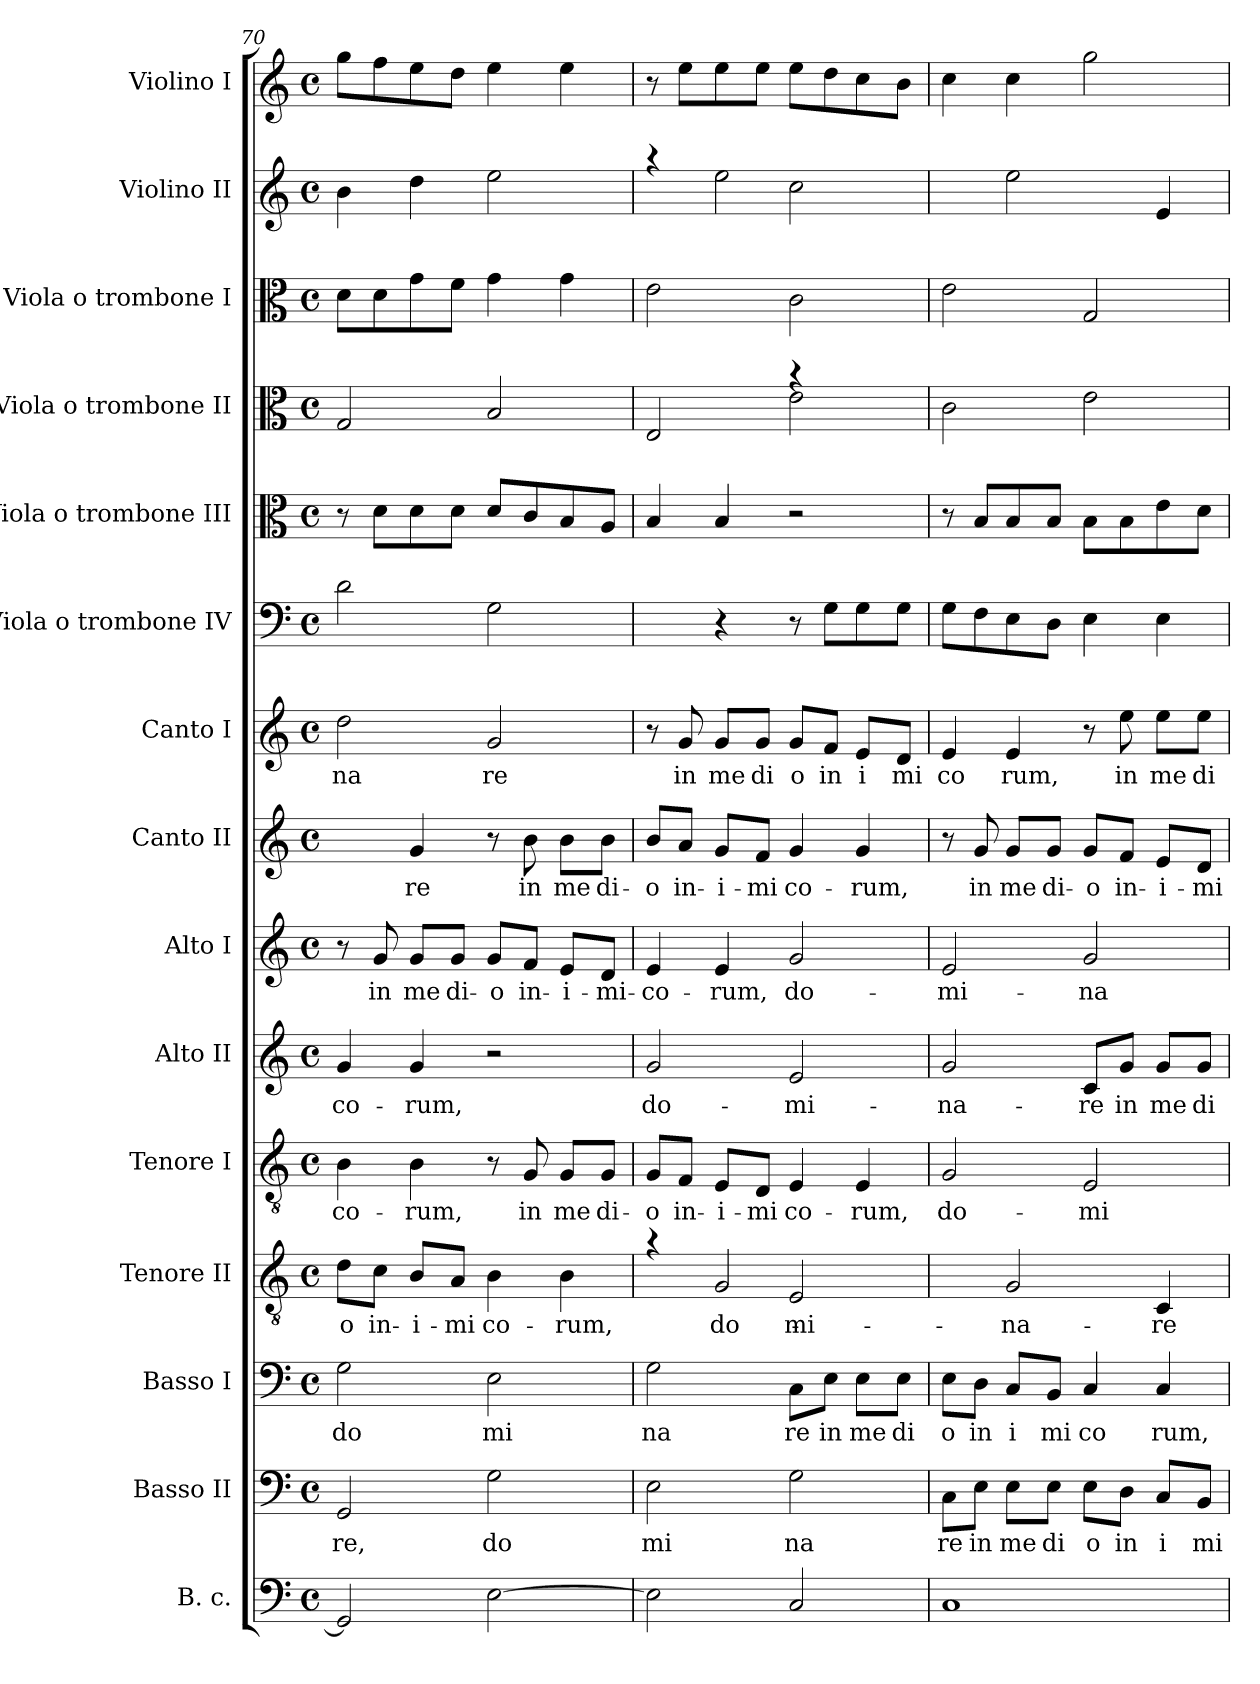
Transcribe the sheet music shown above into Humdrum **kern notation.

**kern	**kern	**text	**kern	**text	**kern	**text	**kern	**text	**kern	**text	**kern	**text	**kern	**text	**kern	**text	**kern	**kern	**kern	**kern	**kern	**kern
*part15	*part14	*part14	*part13	*part13	*part12	*part12	*part11	*part11	*part10	*part10	*part9	*part9	*part8	*part8	*part7	*part7	*part6	*part5	*part4	*part3	*part2	*part1
*staff15	*staff14	*staff14	*staff13	*staff13	*staff12	*staff12	*staff11	*staff11	*staff10	*staff10	*staff9	*staff9	*staff8	*staff8	*staff7	*staff7	*staff6	*staff5	*staff4	*staff3	*staff2	*staff1
*I"B. c.	*I"Basso II	*	*I"Basso I	*	*I"Tenore II	*	*I"Tenore I	*	*I"Alto II	*	*I"Alto I	*	*I"Canto II	*	*I"Canto I	*	*I"Viola o trombone IV	*I"Viola o trombone III	*I"Viola o trombone II	*I"Viola o trombone I	*I"Violino II	*I"Violino I
*	*	*	*	*	*	*	*	*	*	*	*	*	*	*	*	*	*I'Vla	*I'Vla	*I'Vla	*I'Vla	*I'Vln	*I'Vln
!!LO:PB:g=z
*clefF4	*clefF4	*	*clefF4	*	*clefGv2	*	*clefGv2	*	*clefG2	*	*clefG2	*	*clefG2	*	*clefG2	*	*clefF4	*clefC3	*clefC3	*clefC3	*clefG2	*clefG2
*k[]	*k[]	*	*k[]	*	*k[]	*	*k[]	*	*k[]	*	*k[]	*	*k[]	*	*k[]	*	*k[]	*k[]	*k[]	*k[]	*k[]	*k[]
*M4/4	*M4/4	*	*M4/4	*	*M4/4	*	*M4/4	*	*M4/4	*	*M4/4	*	*M4/4	*	*M4/4	*	*M4/4	*M4/4	*M4/4	*M4/4	*M4/4	*M4/4
*met(c)	*met(c)	*	*met(c)	*	*met(c)	*	*met(c)	*	*met(c)	*	*met(c)	*	*met(c)	*	*met(c)	*	*met(c)	*met(c)	*met(c)	*met(c)	*met(c)	*met(c)
=70	=70	=70	=70	=70	=70	=70	=70	=70	=70	=70	=70	=70	=70	=70	=70	=70	=70	=70	=70	=70	=70	=70
!	!	!LO:LY:b	!	!LO:LY:b	!	!LO:LY:b	!	!LO:LY:b	!	!LO:LY:b	!	!	!	!	!	!LO:LY:b	!	!	!	!	!	!
2GG/]	2GG/	re,	2G\	do	8d\L	o	4B\	co-	4g/	-co-	8r	.	4ryy	.	2dd\	-na	2d\	8r	2G/	8d\L	4b\	8gg\L
!	!	!	!	!	!	!LO:LY:b	!	!	!	!	!	!LO:LY:b	!	!	!	!	!	!	!	!	!	!
.	.	.	.	.	8c\J	in-	.	.	.	.	8g/	in	.	.	.	.	.	8d\L	.	8d\	.	8ff\
!	!	!	!	!	!	!LO:LY:b	!	!LO:LY:b	!	!LO:LY:b	!	!LO:LY:b	!	!LO:LY:b	!	!	!	!	!	!	!	!
.	.	.	.	.	8B/L	-i-	4B\	-rum,	4g/	-rum,	8g/L	me	4g/	-re	.	.	.	8d\	.	8g\	4dd\	8ee\
!	!	!	!	!	!	!LO:LY:b	!	!	!	!	!	!LO:LY:b	!	!	!	!	!	!	!	!	!	!
.	.	.	.	.	8A/J	-mi	.	.	.	.	8g/J	di-	.	.	.	.	.	8d\J	.	8f\J	.	8dd\J
!	!	!LO:LY:b	!	!LO:LY:b	!	!LO:LY:b	!	!	!	!	!	!LO:LY:b	!	!	!	!LO:LY:b	!	!	!	!	!	!
[>2E\	2G\	do	2E\	mi	4B\	co-	8r	.	2r	.	8g/L	-o	8r	.	2g/	re	2G\	8d/L	2B/	4g\	2ee\	4ee\
!	!	!	!	!	!	!	!	!LO:LY:b	!	!	!	!LO:LY:b	!	!LO:LY:b	!	!	!	!	!	!	!	!
.	.	.	.	.	.	.	8G/	in	.	.	8f/J	in-	8b\	in	.	.	.	8c/	.	.	.	.
!	!	!	!	!	!	!LO:LY:b	!	!LO:LY:b	!	!	!	!LO:LY:b	!	!LO:LY:b	!	!	!	!	!	!	!	!
.	.	.	.	.	4B\	-rum,	8G/L	me	.	.	8e/L	-i-	8b\L	me	.	.	.	8B/	.	4g\	.	4ee\
!	!	!	!	!	!	!	!	!LO:LY:b	!	!	!	!LO:LY:b	!	!LO:LY:b	!	!	!	!	!	!	!	!
.	.	.	.	.	.	.	8G/J	di-	.	.	8d/J	-mi-	8b\J	di-	.	.	.	8A/J	.	.	.	.
=71	=71	=71	=71	=71	=71	=71	=71	=71	=71	=71	=71	=71	=71	=71	=71	=71	=71	=71	=71	=71	=71	=71
!	!	!LO:LY:b	!	!LO:LY:b	!	!	!	!LO:LY:b	!	!LO:LY:b	!	!LO:LY:b	!	!LO:LY:b	!	!	!	!	!	!	!	!
*	*	*	*	*	*^	*	*	*	*	*	*	*	*	*	*	*	*	*	*^	*	*^	*
2E\]	2E\	mi	2G\	na	4ra	2ryy	.	8G/L	-o	2g/	do-	4e/	-co-	8b/L	-o	8r	.	4ryy	4B/	2E/	2ryy	2e\	4raa	2ryy	8r
!	!	!	!	!	!	!	!	!	!LO:LY:b	!	!	!	!	!	!LO:LY:b	!	!LO:LY:b	!	!	!	!	!	!	!	!
.	.	.	.	.	.	.	.	8F/J	in-	.	.	.	.	8a/J	in-	8g/	in	.	.	.	.	.	.	.	8ee\L
!	!	!	!	!	!	!	!LO:LY:b	!	!LO:LY:b	!	!	!	!LO:LY:b	!	!LO:LY:b	!	!LO:LY:b	!	!	!	!	!	!	!	!
.	.	.	.	.	2G/	.	do-	8E/L	-i-	.	.	4e/	-rum,	8g/L	-i-	8g/L	me	4r	4B/	.	.	.	2ee\	.	8ee\
!	!	!	!	!	!	!	!	!	!LO:LY:b	!	!	!	!	!	!LO:LY:b	!	!LO:LY:b	!	!	!	!	!	!	!	!
.	.	.	.	.	.	.	.	8D/J	-mi	.	.	.	.	8f/J	-mi	8g/J	di	.	.	.	.	.	.	.	8ee\J
!	!	!LO:LY:b	!	!LO:LY:b	!	!	!LO:LY:b	!	!LO:LY:b	!	!LO:LY:b	!	!LO:LY:b	!	!LO:LY:b	!	!LO:LY:b	!	!	!	!	!	!	!	!
2C/	2G\	na	8C\L	re	.	2E/	-mi-	4E/	co-	2e/	-mi-	2g/	do-	4g/	co-	8g/L	o	8r	2r	4rb	2e\	2c\	.	2cc\	8ee\L
!	!	!	!	!LO:LY:b	!	!	!	!	!	!	!	!	!	!	!	!	!LO:LY:b	!	!	!	!	!	!	!	!
.	.	.	8E\J	in	.	.	.	.	.	.	.	.	.	.	.	8f/J	in	8G\L	.	.	.	.	.	.	8dd\
!	!	!	!	!LO:LY:b	!	!	!	!	!LO:LY:b	!	!	!	!	!	!LO:LY:b	!	!LO:LY:b	!	!	!	!	!	!	!	!
.	.	.	8E\L	me	4ryy	.	.	4E/	-rum,	.	.	.	.	4g/	-rum,	8e/L	i	8G\	.	4ryy	.	.	4ryy	.	8cc\
!	!	!	!	!LO:LY:b	!	!	!	!	!	!	!	!	!	!	!	!	!LO:LY:b	!	!	!	!	!	!	!	!
.	.	.	8E\J	di	.	.	.	.	.	.	.	.	.	.	.	8d/J	mi	8G\J	.	.	.	.	.	.	8b\J
*	*	*	*	*	*v	*v	*	*	*	*	*	*	*	*	*	*	*	*	*	*v	*v	*	*v	*v	*
=72	=72	=72	=72	=72	=72	=72	=72	=72	=72	=72	=72	=72	=72	=72	=72	=72	=72	=72	=72	=72	=72	=72
!	!	!LO:LY:b	!	!LO:LY:b	!	!	!	!LO:LY:b	!	!LO:LY:b	!	!LO:LY:b	!	!	!	!LO:LY:b	!	!	!	!	!	!
1C	8C\L	re	8E\L	o	4ryy	.	2G/	do-	2g/	-na-	2e/	-mi-	8r	.	4e/	co	8G\L	8r	2c\	2e\	4ryy	4cc\
!	!	!LO:LY:b	!	!LO:LY:b	!	!	!	!	!	!	!	!	!	!LO:LY:b	!	!	!	!	!	!	!	!
.	8E\J	in	8D\J	in	.	.	.	.	.	.	.	.	8g/	in	.	.	8F\	8B/L	.	.	.	.
!	!	!LO:LY:b	!	!LO:LY:b	!	!LO:LY:b	!	!	!	!	!	!	!	!LO:LY:b	!	!LO:LY:b	!	!	!	!	!	!
.	8E\L	me	8C/L	i	2G/	-na-	.	.	.	.	.	.	8g/L	me	4e/	rum,	8E\	8B/	.	.	2ee\	4cc\
!	!	!LO:LY:b	!	!LO:LY:b	!	!	!	!	!	!	!	!	!	!LO:LY:b	!	!	!	!	!	!	!	!
.	8E\J	di	8BB/J	mi	.	.	.	.	.	.	.	.	8g/J	di-	.	.	8D\J	8B/J	.	.	.	.
!	!	!LO:LY:b	!	!LO:LY:b	!	!	!	!LO:LY:b	!	!LO:LY:b	!	!LO:LY:b	!	!LO:LY:b	!	!	!	!	!	!	!	!
.	8E\L	o	4C/	co	.	.	2E/	-mi-	8c/L	-re	2g/	-na-	8g/L	-o	8r	.	4E\	8B\L	2e\	2G/	.	2gg\
!	!	!LO:LY:b	!	!	!	!	!	!	!	!LO:LY:b	!	!	!	!LO:LY:b	!	!LO:LY:b	!	!	!	!	!	!
.	8D\J	in	.	.	.	.	.	.	8g/J	in	.	.	8f/J	in-	8ee\	in	.	8B\	.	.	.	.
!	!	!LO:LY:b	!	!LO:LY:b	!	!LO:LY:b	!	!	!	!LO:LY:b	!	!	!	!LO:LY:b	!	!LO:LY:b	!	!	!	!	!	!
.	8C/L	i	4C/	rum,	4C/	-re	.	.	8g/L	me	.	.	8e/L	-i-	8ee\L	me	4E\	8e\	.	.	4e/	.
!	!	!LO:LY:b	!	!	!	!	!	!	!	!LO:LY:b	!	!	!	!LO:LY:b	!	!LO:LY:b	!	!	!	!	!	!
.	8BB/J	mi	.	.	.	.	.	.	8g/J	di-	.	.	8d/J	-mi-	8ee\J	di	.	8d\J	.	.	.	.
=	=	=	=	=	=	=	=	=	=	=	=	=	=	=	=	=	=	=	=	=	=	=
*-	*-	*-	*-	*-	*-	*-	*-	*-	*-	*-	*-	*-	*-	*-	*-	*-	*-	*-	*-	*-	*-	*-
